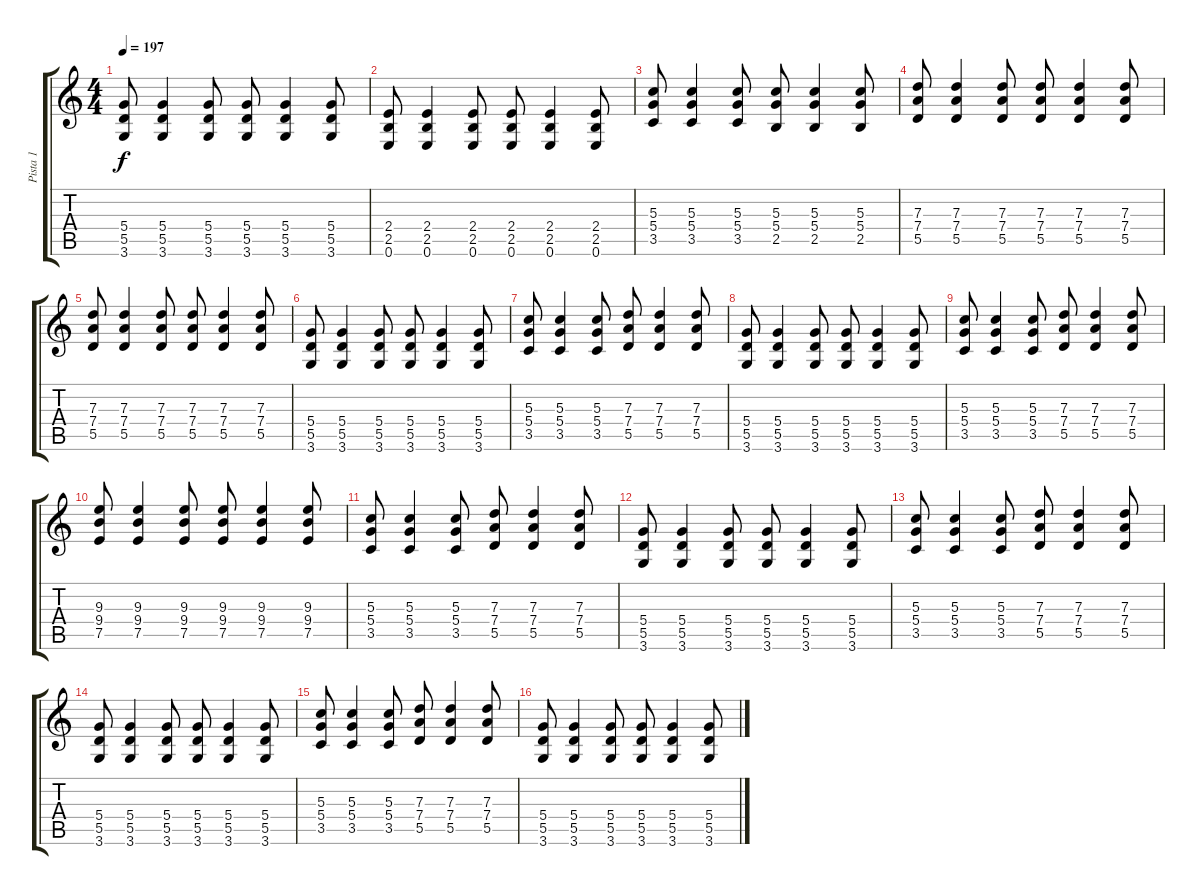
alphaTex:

\track ("Pista 1" "Pista 1") {instrument distortionguitar}
\staff {score tabs}
\tuning (E4 B3 G3 D3 A2 E2) {hide}
\ts (4 4)
\tempo 197
\clef g2
\ks c
(5.4 5.5 3.6).8{dy f} (5.4 5.5 3.6).4 (5.4 5.5 3.6).8 (5.4 5.5 3.6).8 (5.4 5.5 3.6).4 (5.4 5.5 3.6).8 |
(2.4 2.5 0.6).8 (2.4 2.5 0.6).4 (2.4 2.5 0.6).8 (2.4 2.5 0.6).8 (2.4 2.5 0.6).4 (2.4 2.5 0.6).8 |
(5.3 5.4 3.5).8 (5.3 5.4 3.5).4 (5.3 5.4 3.5).8 (5.3 5.4 2.5).8 (5.3 5.4 2.5).4 (5.3 5.4 2.5).8 |
(7.3 7.4 5.5).8 (7.3 7.4 5.5).4 (7.3 7.4 5.5).8 (7.3 7.4 5.5).8 (7.3 7.4 5.5).4 (7.3 7.4 5.5).8 |
(7.3 7.4 5.5).8 (7.3 7.4 5.5).4 (7.3 7.4 5.5).8 (7.3 7.4 5.5).8 (7.3 7.4 5.5).4 (7.3 7.4 5.5).8 |
(5.4 5.5 3.6).8 (5.4 5.5 3.6).4 (5.4 5.5 3.6).8 (5.4 5.5 3.6).8 (5.4 5.5 3.6).4 (5.4 5.5 3.6).8 |
(5.3 5.4 3.5).8 (5.3 5.4 3.5).4 (5.3 5.4 3.5).8 (7.3 7.4 5.5).8 (7.3 7.4 5.5).4 (7.3 7.4 5.5).8 |
(5.4 5.5 3.6).8 (5.4 5.5 3.6).4 (5.4 5.5 3.6).8 (5.4 5.5 3.6).8 (5.4 5.5 3.6).4 (5.4 5.5 3.6).8 |
(5.3 5.4 3.5).8 (5.3 5.4 3.5).4 (5.3 5.4 3.5).8 (7.3 7.4 5.5).8 (7.3 7.4 5.5).4 (7.3 7.4 5.5).8 |
(9.3 9.4 7.5).8 (9.3 9.4 7.5).4 (9.3 9.4 7.5).8 (9.3 9.4 7.5).8 (9.3 9.4 7.5).4 (9.3 9.4 7.5).8 |
(5.3 5.4 3.5).8 (5.3 5.4 3.5).4 (5.3 5.4 3.5).8 (7.3 7.4 5.5).8 (7.3 7.4 5.5).4 (7.3 7.4 5.5).8 |
(5.4 5.5 3.6).8 (5.4 5.5 3.6).4 (5.4 5.5 3.6).8 (5.4 5.5 3.6).8 (5.4 5.5 3.6).4 (5.4 5.5 3.6).8 |
(5.3 5.4 3.5).8 (5.3 5.4 3.5).4 (5.3 5.4 3.5).8 (7.3 7.4 5.5).8 (7.3 7.4 5.5).4 (7.3 7.4 5.5).8 |
(5.4 5.5 3.6).8 (5.4 5.5 3.6).4 (5.4 5.5 3.6).8 (5.4 5.5 3.6).8 (5.4 5.5 3.6).4 (5.4 5.5 3.6).8 |
(5.3 5.4 3.5).8 (5.3 5.4 3.5).4 (5.3 5.4 3.5).8 (7.3 7.4 5.5).8 (7.3 7.4 5.5).4 (7.3 7.4 5.5).8 |
(5.4 5.5 3.6).8 (5.4 5.5 3.6).4 (5.4 5.5 3.6).8 (5.4 5.5 3.6).8 (5.4 5.5 3.6).4 (5.4 5.5 3.6).8
